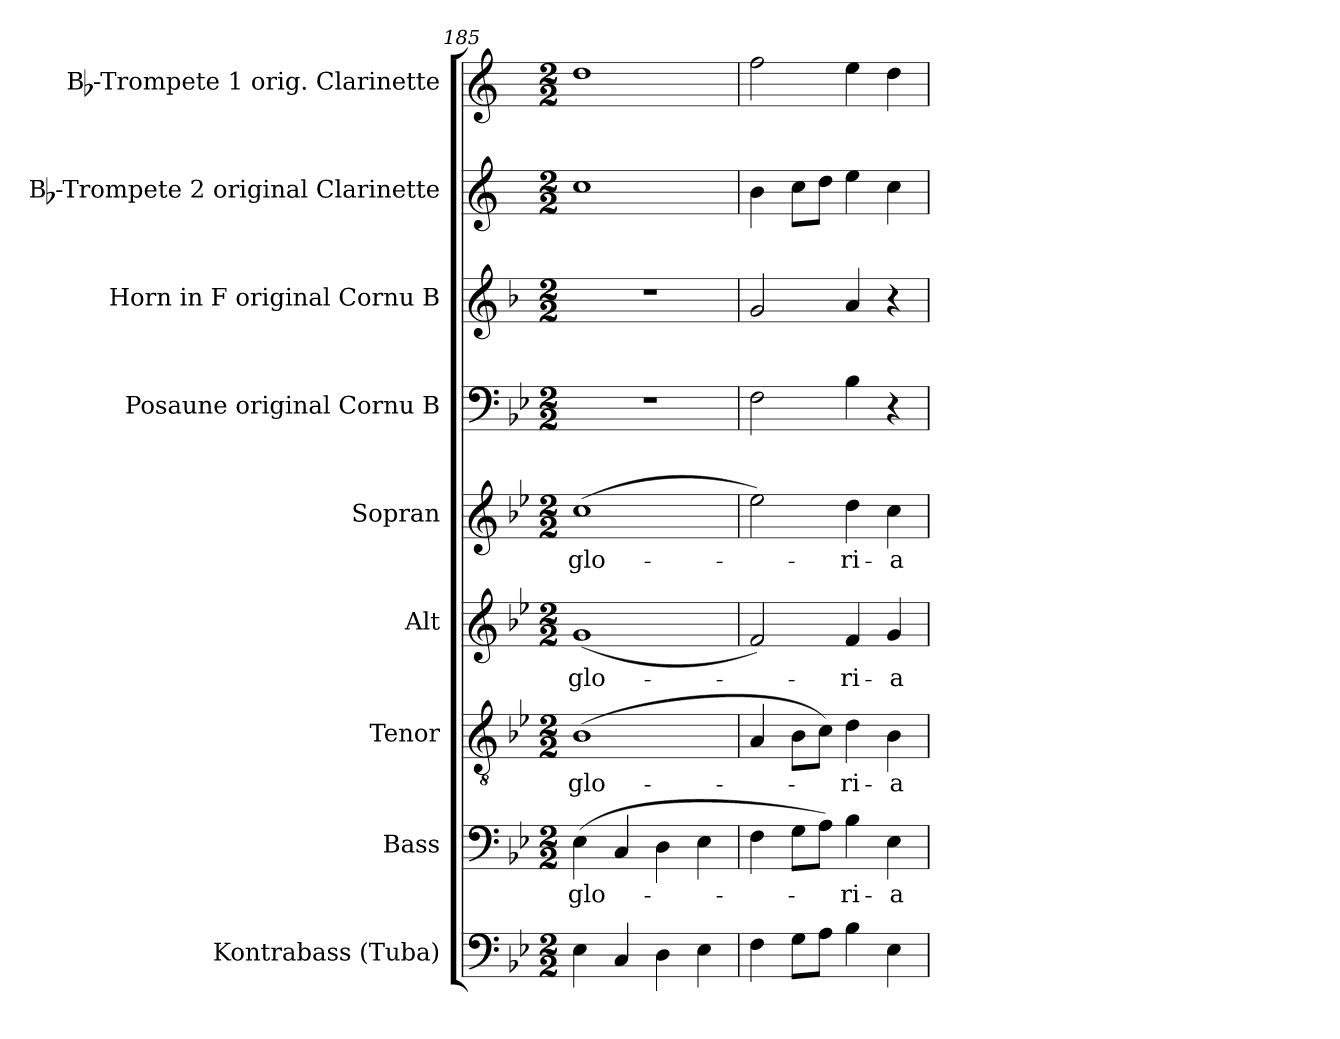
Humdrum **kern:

**kern	**kern	**text	**kern	**text	**kern	**text	**kern	**text	**kern	**kern	**kern	**kern
*part9	*part8	*part8	*part7	*part7	*part6	*part6	*part5	*part5	*part4	*part3	*part2	*part1
*staff9	*staff8	*staff8	*staff7	*staff7	*staff6	*staff6	*staff5	*staff5	*staff4	*staff3	*staff2	*staff1
*I"Kontrabass (Tuba)	*I"Bass	*	*I"Tenor	*	*I"Alt	*	*I"Sopran	*	*I"Posaune original Cornu B	*I"Horn in F original Cornu B	*I"Bb-Trompete 2 original Clarinette	*I"Bb-Trompete 1 orig. Clarinette
*I'Kb.	*I'B.	*	*I'T.	*	*I'A.	*	*I'S.	*	*I'Pos.	*I'Hrn.	*I'Bb Trp. 2	*I'Bb Trp. 1
*clefF4	*clefF4	*	*clefGv2	*	*clefG2	*	*clefG2	*	*clefF4	*clefG2	*clefG2	*clefG2
*ITrd7c12	*	*	*	*	*	*	*	*	*	*ITrd4c7	*ITrd1c2	*ITrd1c2
*k[b-e-]	*k[b-e-]	*	*k[b-e-]	*	*k[b-e-]	*	*k[b-e-]	*	*k[b-e-]	*k[b-e-]	*k[b-e-]	*k[b-e-]
*B-:	*B-:	*	*B-:	*	*B-:	*	*B-:	*	*B-:	*B-:	*B-:	*B-:
*M2/2	*M2/2	*	*M2/2	*	*M2/2	*	*M2/2	*	*M2/2	*M2/2	*M2/2	*M2/2
=185	=185	=185	=185	=185	=185	=185	=185	=185	=185	=185	=185	=185
!	!	!LO:LY:b	!	!LO:LY:b	!	!LO:LY:b	!	!LO:LY:b	!	!	!	!
4EE-\	(>4E-\	glo-	(>1B-	glo-	(<1g	glo-	(>1cc	glo-	1r	1r	1b-	1cc
4CC/	4C/	.	.	.	.	.	.	.	.	.	.	.
4DD\	4D\	.	.	.	.	.	.	.	.	.	.	.
4EE-\	4E-\	.	.	.	.	.	.	.	.	.	.	.
=186	=186	=186	=186	=186	=186	=186	=186	=186	=186	=186	=186	=186
4FF\	4F\	.	4A/	.	2f/)	.	2ee-\)	.	2F\	2c/	4a\	2ee-\
8GG\L	8G\L	.	8B-\L	.	.	.	.	.	.	.	8b-\L	.
8AA\J	8A\J)	.	8c\J)	.	.	.	.	.	.	.	8cc\J	.
!	!	!LO:LY:b	!	!LO:LY:b	!	!LO:LY:b	!	!LO:LY:b	!	!	!	!
4BB-\	4B-\	-ri-	4d\	-ri-	4f/	-ri-	4dd\	-ri-	4B-\	4d/	4dd\	4dd\
!	!	!LO:LY:b	!	!LO:LY:b	!	!LO:LY:b	!	!LO:LY:b	!	!	!	!
4EE-\	4E-\	-a	4B-\	-a	4g/	-a	4cc\	-a	4r	4r	4b-\	4cc\
=	=	=	=	=	=	=	=	=	=	=	=	=
*-	*-	*-	*-	*-	*-	*-	*-	*-	*-	*-	*-	*-
